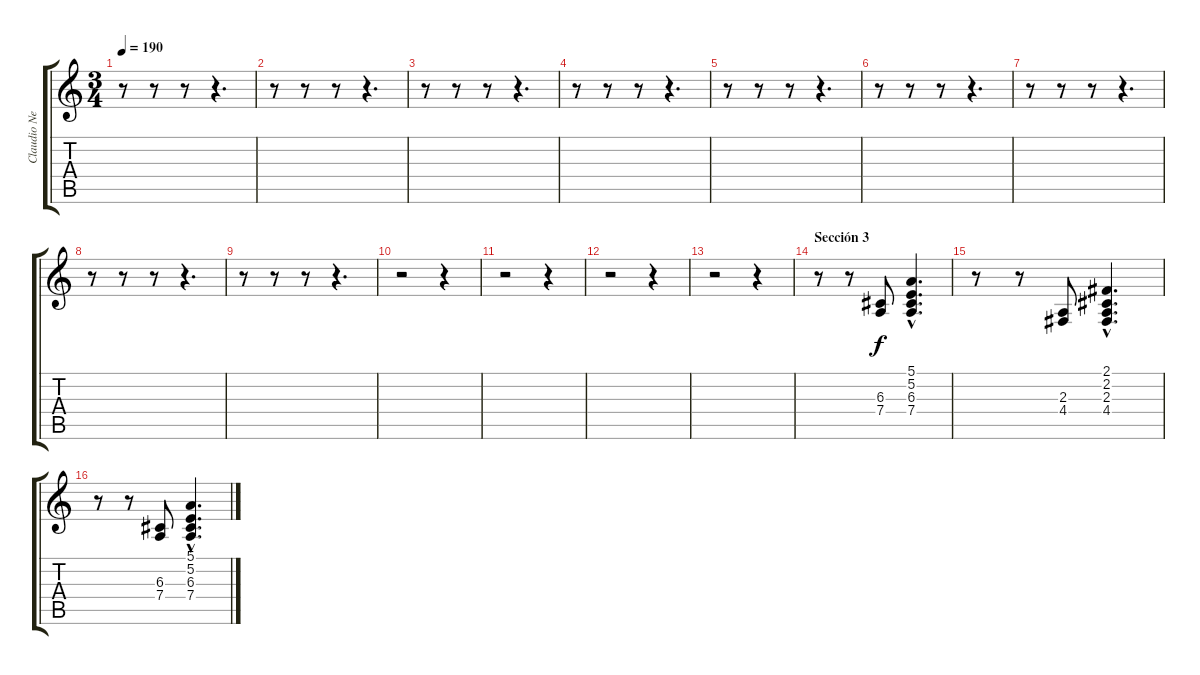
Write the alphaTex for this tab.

\track ("Claudio Nervi" "Claudio Ne") {instrument drawbarorgan}
\staff {score tabs}
\tuning (E4 B3 G3 D3 A2 E2) {hide}
\ts (3 4)
\tempo 190
\clef g2
\ks c
r.8{dy f} r.8 r.8 r.4{d} |
r.8 r.8 r.8 r.4{d} |
r.8 r.8 r.8 r.4{d} |
r.8 r.8 r.8 r.4{d} |
r.8 r.8 r.8 r.4{d} |
r.8 r.8 r.8 r.4{d} |
r.8 r.8 r.8 r.4{d} |
r.8 r.8 r.8 r.4{d} |
r.8 r.8 r.8 r.4{d} |
r.2 r.4 |
r.2 r.4 |
r.2 r.4 |
r.2 r.4 |
\section ("" "Sección 3")
r.8 r.8 (6.3 7.4).8 (5.1{hac} 5.2{hac} 6.3{hac} 7.4{hac}).4{d} |
r.8 r.8 (2.3 4.4).8 (2.1{hac} 2.2{hac} 2.3{hac} 4.4{hac}).4{d} |
r.8 r.8 (6.3 7.4).8 (5.1{hac} 5.2{hac} 6.3{hac} 7.4{hac}).4{d}
